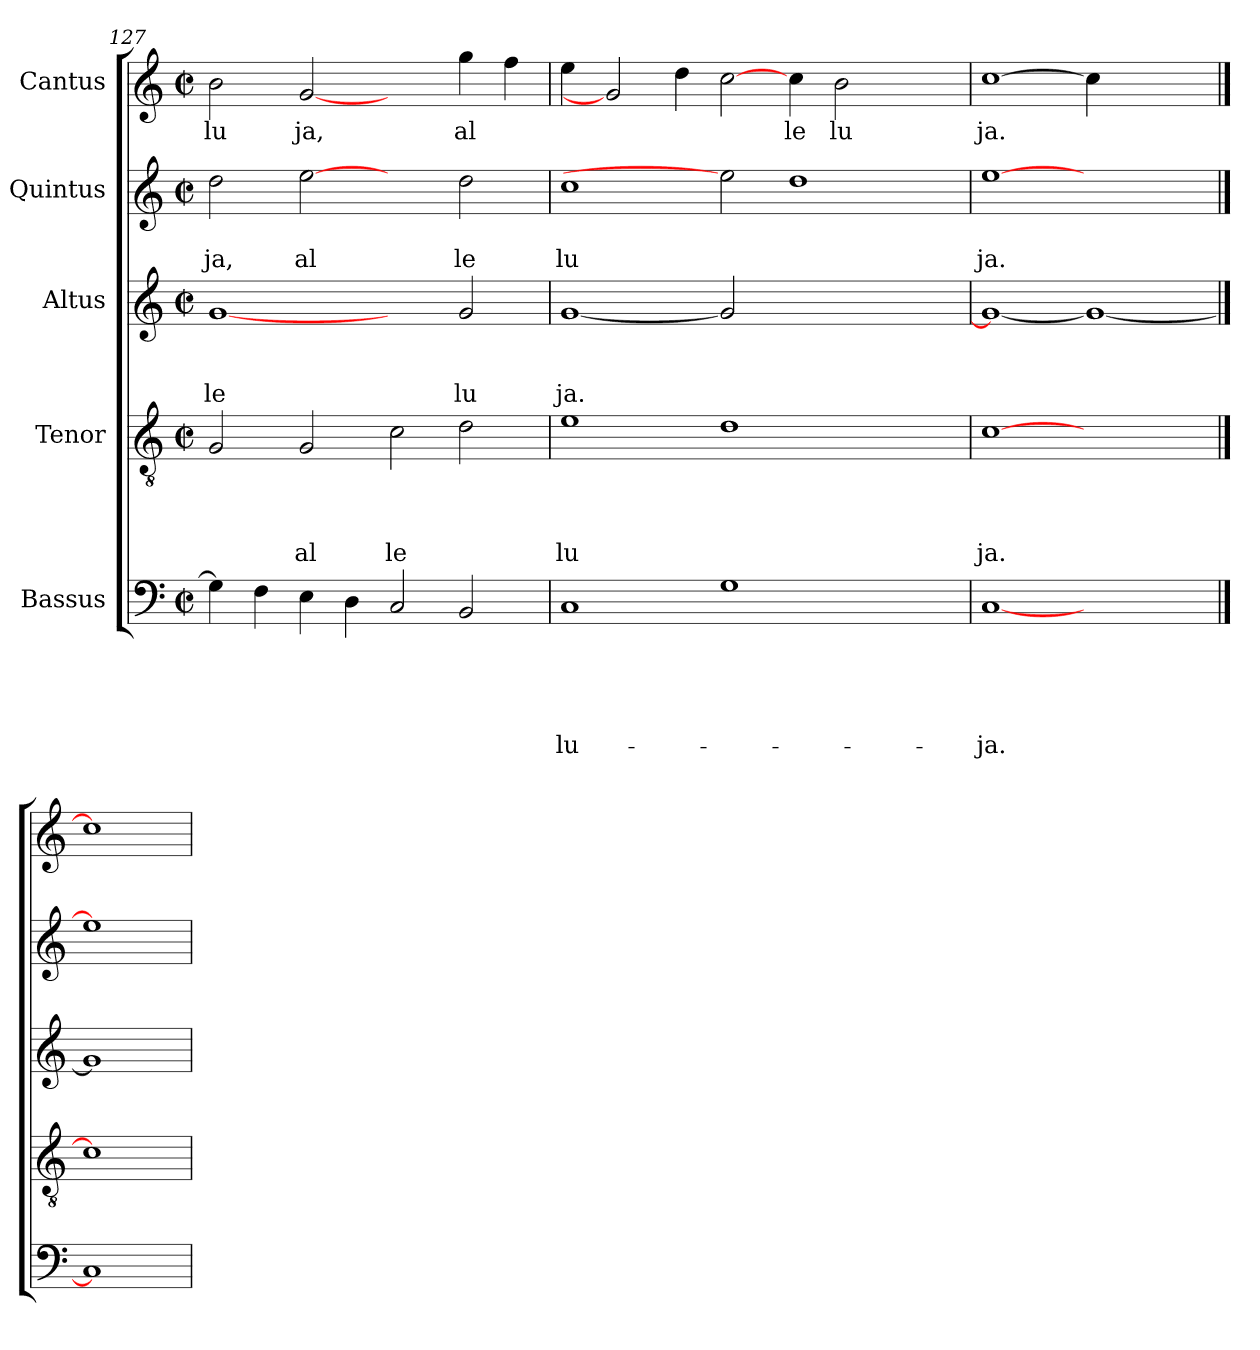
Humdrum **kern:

**kern	**text	**text	**text	**text	**text	**kern	**text	**text	**text	**text	**kern	**text	**text	**text	**kern	**text	**text	**kern	**text
*part5	*part5	*part5	*part5	*part5	*part5	*part4	*part4	*part4	*part4	*part4	*part3	*part3	*part3	*part3	*part2	*part2	*part2	*part1	*part1
*staff5	*staff5	*staff5	*staff5	*staff5	*staff5	*staff4	*staff4	*staff4	*staff4	*staff4	*staff3	*staff3	*staff3	*staff3	*staff2	*staff2	*staff2	*staff1	*staff1
*I"Bassus	*	*	*	*	*	*I"Tenor	*	*	*	*	*I"Altus	*	*	*	*I"Quintus	*	*	*I"Cantus	*
*clefF4	*	*	*	*	*	*clefGv2	*	*	*	*	*clefG2	*	*	*	*clefG2	*	*	*clefG2	*
*k[]	*	*	*	*	*	*k[]	*	*	*	*	*k[]	*	*	*	*k[]	*	*	*k[]	*
*C:	*	*	*	*	*	*C:	*	*	*	*	*C:	*	*	*	*C:	*	*	*C:	*
*M2/2	*	*	*	*	*	*M2/2	*	*	*	*	*M2/2	*	*	*	*M2/2	*	*	*M2/2	*
*met(c|)	*	*	*	*	*	*met(c|)	*	*	*	*	*met(c|)	*	*	*	*met(c|)	*	*	*met(c|)	*
=127	=127	=127	=127	=127	=127	=127	=127	=127	=127	=127	=127	=127	=127	=127	=127	=127	=127	=127	=127
!	!	!	!	!	!	!	!	!	!	!	!	!	!	!LO:LY:b	!	!	!LO:LY:b	!	!LO:LY:b
4G\]	.	.	.	.	.	2G/	.	.	.	.	[1g	.	.	le	2dd\	.	ja,	2b\	lu
4F\	.	.	.	.	.	.	.	.	.	.	.	.	.	.	.	.	.	.	.
!	!	!	!	!	!	!	!	!	!	!LO:LY:b	!	!	!	!	!	!	!LO:LY:b	!	!LO:LY:b
4E\	.	.	.	.	.	2G/	.	.	.	al	.	.	.	.	[2ee	.	al	[2g	ja,
4D\	.	.	.	.	.	.	.	.	.	.	.	.	.	.	.	.	.	.	.
!	!	!	!	!	!	!	!	!	!	!LO:LY:b	!	!	!	!	!	!	!	!	!
2C/	.	.	.	.	.	2c\	.	.	.	le	2ryy	.	.	.	2ryy	.	.	2ryy	.
!	!	!	!	!	!	!	!	!	!	!	!	!	!	!LO:LY:b	!	!	!LO:LY:b	!	!LO:LY:b
2BB/	.	.	.	.	.	2d\	.	.	.	.	2g/	.	.	lu	2dd\	.	le	4gg\	al
.	.	.	.	.	.	.	.	.	.	.	.	.	.	.	.	.	.	4ff\	.
=128	=128	=128	=128	=128	=128	=128	=128	=128	=128	=128	=128	=128	=128	=128	=128	=128	=128	=128	=128
!	!	!	!	!	!LO:LY:b	!	!	!	!	!LO:LY:b	!	!	!	!LO:LY:b	!	!	!LO:LY:b	!	!
1C	.	.	.	.	-lu-	1e	.	.	.	lu	[<1g	.	.	ja.	1cc	.	lu	4ee\	.
.	.	.	.	.	.	.	.	.	.	.	.	.	.	.	.	.	.	2g]	.
.	.	.	.	.	.	.	.	.	.	.	.	.	.	.	.	.	.	4dd\	.
1G	.	.	.	.	.	1d	.	.	.	.	2g]	.	.	.	2ee]	.	.	[2cc\	.
!	!	!	!	!	!	!	!	!	!	!	!	!	!	!	!	!	!	!	!LO:LY:b
.	.	.	.	.	.	.	.	.	.	.	1ryy	.	.	.	1dd	.	.	4cc\	le
!	!	!	!	!	!	!	!	!	!	!	!	!	!	!	!	!	!	!	!LO:LY:b
.	.	.	.	.	.	.	.	.	.	.	.	.	.	.	.	.	.	2b\	lu
2ryy	.	.	.	.	.	2ryy	.	.	.	.	.	.	.	.	.	.	.	.	.
.	.	.	.	.	.	.	.	.	.	.	.	.	.	.	.	.	.	4ryy	.
=129	=129	=129	=129	=129	=129	=129	=129	=129	=129	=129	=129	=129	=129	=129	=129	=129	=129	=129	=129
!	!	!	!	!	!LO:LY:b	!	!	!	!	!LO:LY:b	!	!	!	!	!	!	!LO:LY:b	!	!LO:LY:b
[1C	.	.	.	.	-ja.	[1c	.	.	.	ja.	1g_	.	.	.	[1ee	.	ja.	[1cc	ja.
1ryy	.	.	.	.	.	1ryy	.	.	.	.	1g_	.	.	.	1ryy	.	.	4cc\]	.
.	.	.	.	.	.	.	.	.	.	.	.	.	.	.	.	.	.	2.ryy	.
==130	==130	==130	==130	==130	==130	==130	==130	==130	==130	==130	==130	==130	==130	==130	==130	==130	==130	==130	==130
1C]	.	.	.	.	.	1c]	.	.	.	.	1g]	.	.	.	1ee]	.	.	1cc]	.
=	=	=	=	=	=	=	=	=	=	=	=	=	=	=	=	=	=	=	=
*-	*-	*-	*-	*-	*-	*-	*-	*-	*-	*-	*-	*-	*-	*-	*-	*-	*-	*-	*-
